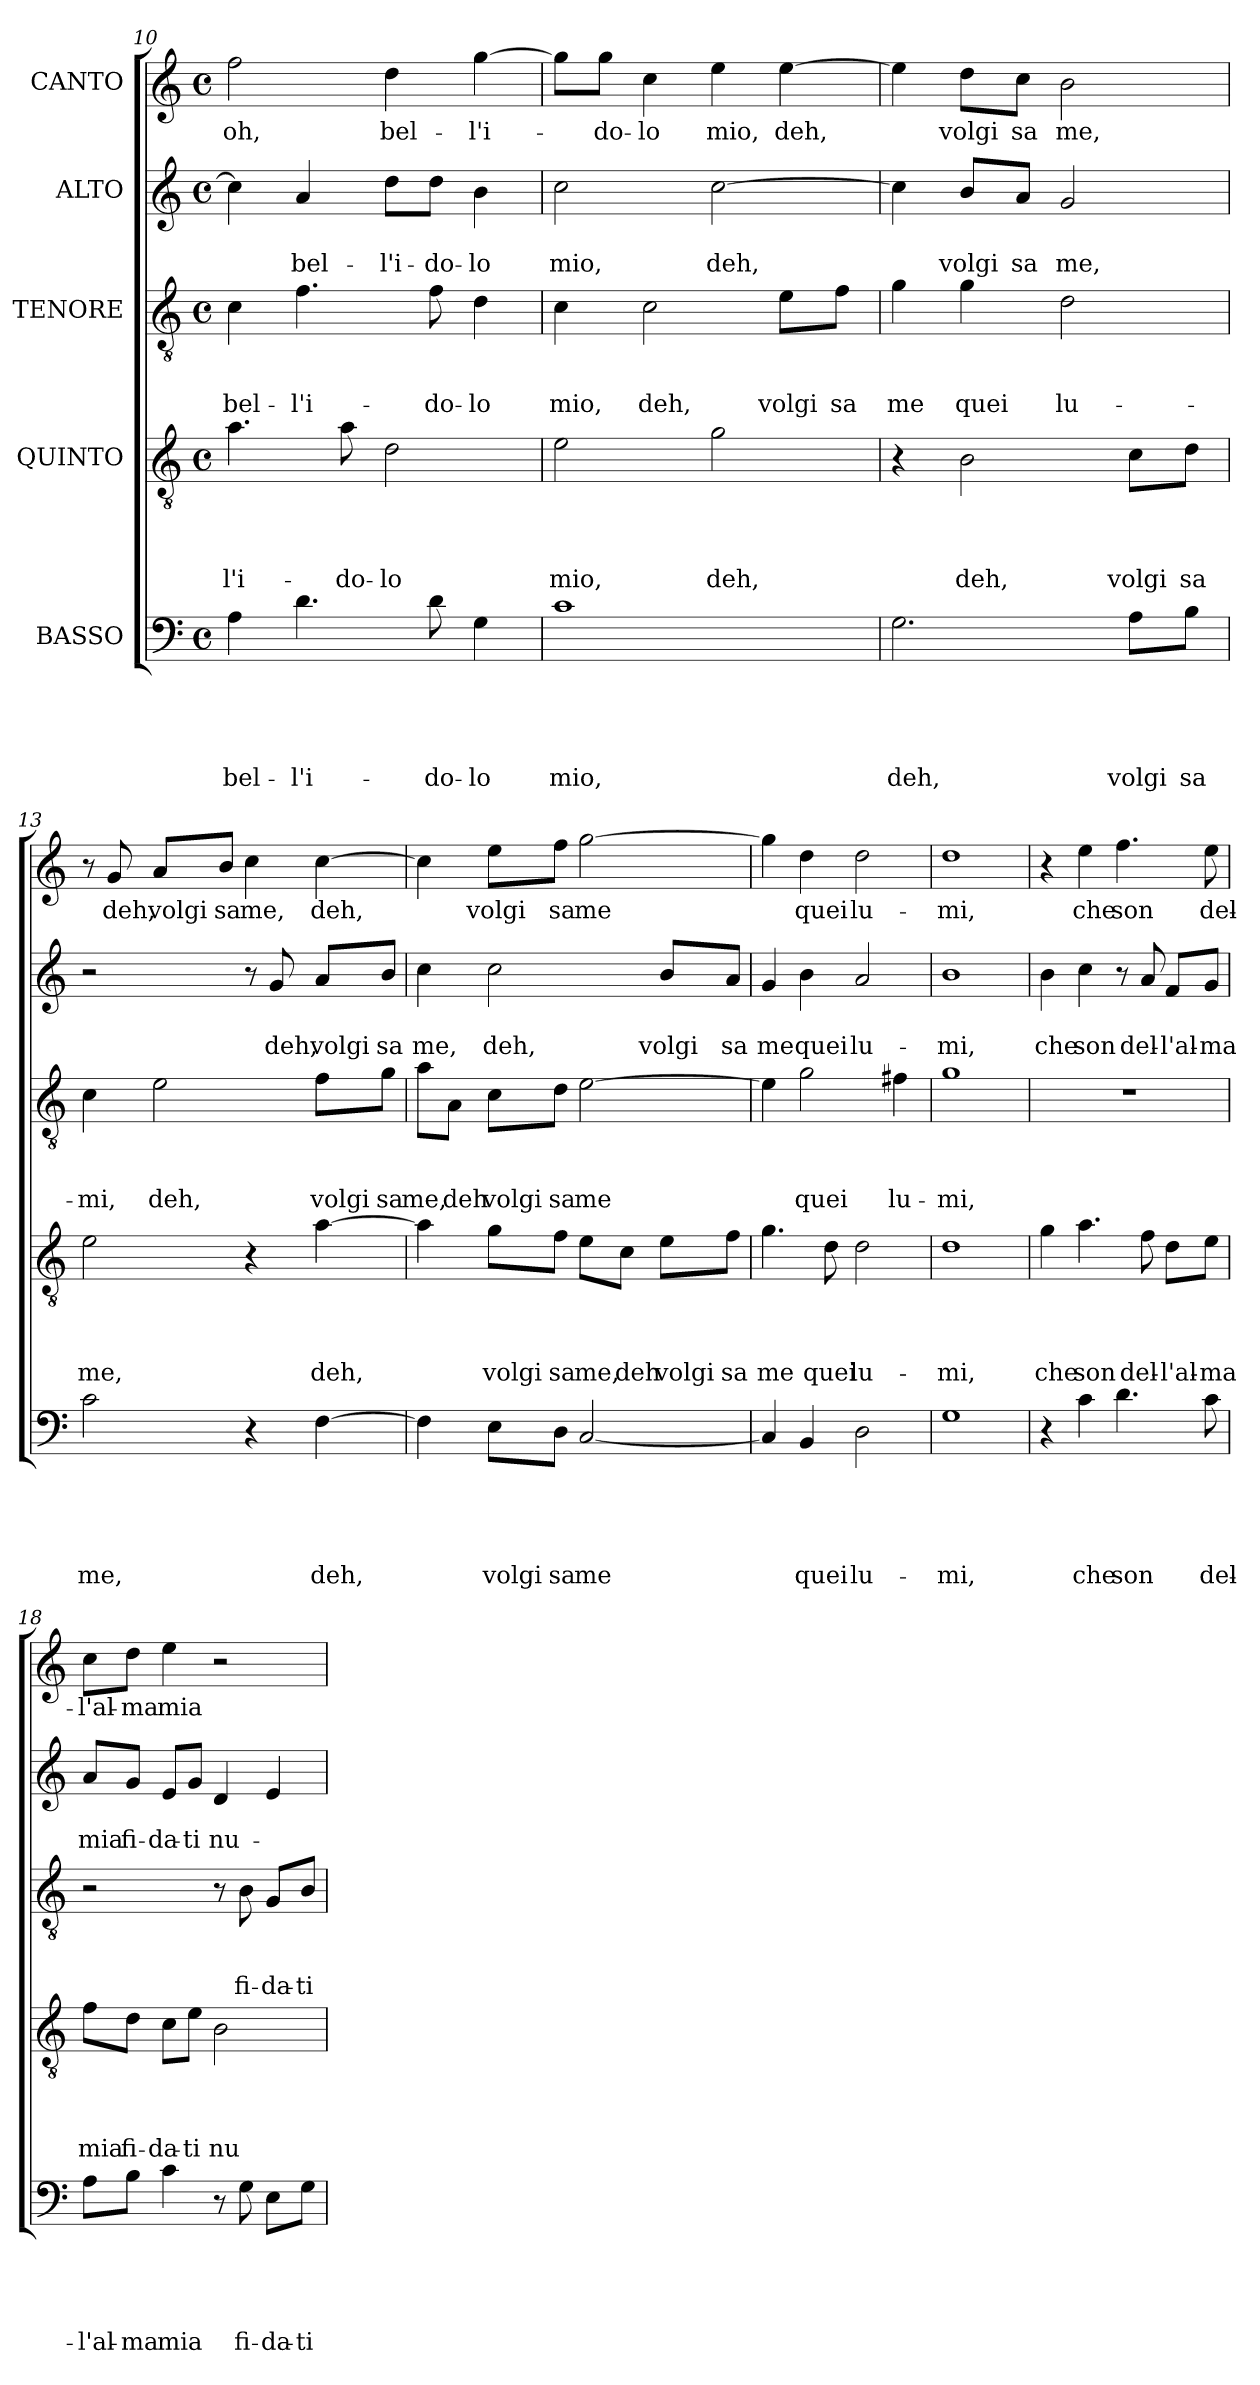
**kern	**text	**text	**text	**text	**text	**kern	**text	**text	**text	**text	**kern	**text	**text	**text	**kern	**text	**text	**kern	**text
*part5	*part5	*part5	*part5	*part5	*part5	*part4	*part4	*part4	*part4	*part4	*part3	*part3	*part3	*part3	*part2	*part2	*part2	*part1	*part1
*staff5	*staff5	*staff5	*staff5	*staff5	*staff5	*staff4	*staff4	*staff4	*staff4	*staff4	*staff3	*staff3	*staff3	*staff3	*staff2	*staff2	*staff2	*staff1	*staff1
*I"BASSO	*	*	*	*	*	*I"QUINTO	*	*	*	*	*I"TENORE	*	*	*	*I"ALTO	*	*	*I"CANTO	*
*clefF4	*	*	*	*	*	*clefGv2	*	*	*	*	*clefGv2	*	*	*	*clefG2	*	*	*clefG2	*
*k[]	*	*	*	*	*	*k[]	*	*	*	*	*k[]	*	*	*	*k[]	*	*	*k[]	*
*C:	*	*	*	*	*	*C:	*	*	*	*	*C:	*	*	*	*C:	*	*	*C:	*
*M4/4	*	*	*	*	*	*M4/4	*	*	*	*	*M4/4	*	*	*	*M4/4	*	*	*M4/4	*
*met(c)	*	*	*	*	*	*met(c)	*	*	*	*	*met(c)	*	*	*	*met(c)	*	*	*met(c)	*
=10	=10	=10	=10	=10	=10	=10	=10	=10	=10	=10	=10	=10	=10	=10	=10	=10	=10	=10	=10
!	!	!	!	!	!LO:LY:b	!	!	!	!	!LO:LY:b	!	!	!	!LO:LY:b	!	!	!	!	!LO:LY:b
4A\	.	.	.	.	bel-	4.a\	.	.	.	-l'i-	4c\	.	.	bel-	4cc\]	.	.	2ff\	oh,
!	!	!	!	!	!LO:LY:b	!	!	!	!	!	!	!	!	!LO:LY:b	!	!	!LO:LY:b	!	!
4.d\	.	.	.	.	-l'i-	.	.	.	.	.	4.f\	.	.	-l'i-	4a/	.	bel-	.	.
!	!	!	!	!	!	!	!	!	!	!LO:LY:b	!	!	!	!	!	!	!	!	!
.	.	.	.	.	.	8a\	.	.	.	-do-	.	.	.	.	.	.	.	.	.
!	!	!	!	!	!	!	!	!	!	!LO:LY:b	!	!	!	!	!	!	!LO:LY:b	!	!LO:LY:b
.	.	.	.	.	.	2d\	.	.	.	-lo	.	.	.	.	8dd\L	.	-l'i-	4dd\	bel-
!	!	!	!	!	!LO:LY:b	!	!	!	!	!	!	!	!	!LO:LY:b	!	!	!LO:LY:b	!	!
8d\	.	.	.	.	-do-	.	.	.	.	.	8f\	.	.	-do-	8dd\J	.	-do-	.	.
!	!	!	!	!	!LO:LY:b:rj	!	!	!	!	!	!	!	!	!LO:LY:b:rj	!	!	!LO:LY:b:rj	!	!LO:LY:b
4G\	.	.	.	.	-lo	.	.	.	.	.	4d\	.	.	-lo	4b\	.	-lo	[>4gg\	-l'i-
!!LO:PB:g=z
=11	=11	=11	=11	=11	=11	=11	=11	=11	=11	=11	=11	=11	=11	=11	=11	=11	=11	=11	=11
!	!	!	!	!	!LO:LY:b	!	!	!	!	!LO:LY:b	!	!	!	!LO:LY:b	!	!	!LO:LY:b	!	!
1c	.	.	.	.	mio,	2e\	.	.	.	mio,	4c\	.	.	mio,	2cc\	.	mio,	8gg\L]	.
!	!	!	!	!	!	!	!	!	!	!	!	!	!	!	!	!	!	!	!LO:LY:b
.	.	.	.	.	.	.	.	.	.	.	.	.	.	.	.	.	.	8gg\J	-do-
!	!	!	!	!	!	!	!	!	!	!	!	!	!	!LO:LY:b	!	!	!	!	!LO:LY:b:rj
.	.	.	.	.	.	.	.	.	.	.	2c\	.	.	deh,	.	.	.	4cc\	-lo
!	!	!	!	!	!	!	!	!	!	!LO:LY:b	!	!	!	!	!	!	!LO:LY:b	!	!LO:LY:b
.	.	.	.	.	.	2g\	.	.	.	deh,	.	.	.	.	[>2cc\	.	deh,	4ee\	mio,
!	!	!	!	!	!	!	!	!	!	!	!	!	!	!LO:LY:b	!	!	!	!	!LO:LY:b
.	.	.	.	.	.	.	.	.	.	.	8e\L	.	.	vol­gi	.	.	.	[>4ee\	deh,
!	!	!	!	!	!	!	!	!	!	!	!	!	!	!LO:LY:b	!	!	!	!	!
.	.	.	.	.	.	.	.	.	.	.	8f\J	.	.	sa	.	.	.	.	.
=12	=12	=12	=12	=12	=12	=12	=12	=12	=12	=12	=12	=12	=12	=12	=12	=12	=12	=12	=12
!	!	!	!	!	!LO:LY:b	!	!	!	!	!	!	!	!	!LO:LY:b	!	!	!	!	!
2.G\	.	.	.	.	deh,	4r	.	.	.	.	4g\	.	.	me	4cc\]	.	.	4ee\]	.
!	!	!	!	!	!	!	!	!	!	!LO:LY:b	!	!	!	!LO:LY:b	!	!	!LO:LY:b	!	!LO:LY:b
.	.	.	.	.	.	2B\	.	.	.	deh,	4g\	.	.	quei	8b/L	.	vol­gi	8dd\L	vol­gi
!	!	!	!	!	!	!	!	!	!	!	!	!	!	!	!	!	!LO:LY:b	!	!LO:LY:b
.	.	.	.	.	.	.	.	.	.	.	.	.	.	.	8a/J	.	sa	8cc\J	sa
!	!	!	!	!	!	!	!	!	!	!	!	!	!	!LO:LY:b	!	!	!LO:LY:b	!	!LO:LY:b
.	.	.	.	.	.	.	.	.	.	.	2d\	.	.	lu-	2g/	.	me,	2b\	me,
!	!	!	!	!	!LO:LY:b	!	!	!	!	!LO:LY:b	!	!	!	!	!	!	!	!	!
8A\L	.	.	.	.	vol­gi	8c\L	.	.	.	vol­gi	.	.	.	.	.	.	.	.	.
!	!	!	!	!	!LO:LY:b	!	!	!	!	!LO:LY:b	!	!	!	!	!	!	!	!	!
8B\J	.	.	.	.	sa	8d\J	.	.	.	sa	.	.	.	.	.	.	.	.	.
=13	=13	=13	=13	=13	=13	=13	=13	=13	=13	=13	=13	=13	=13	=13	=13	=13	=13	=13	=13
!	!	!	!	!	!LO:LY:b	!	!	!	!	!LO:LY:b	!	!	!	!LO:LY:b	!	!	!	!	!
2c\	.	.	.	.	me,	2e\	.	.	.	me,	4c\	.	.	-mi,	2r	.	.	8r	.
!	!	!	!	!	!	!	!	!	!	!	!	!	!	!	!	!	!	!	!LO:LY:b
.	.	.	.	.	.	.	.	.	.	.	.	.	.	.	.	.	.	8g/	deh,
!	!	!	!	!	!	!	!	!	!	!	!	!	!	!LO:LY:b	!	!	!	!	!LO:LY:b
.	.	.	.	.	.	.	.	.	.	.	2e\	.	.	deh,	.	.	.	8a/L	vol­gi
!	!	!	!	!	!	!	!	!	!	!	!	!	!	!	!	!	!	!	!LO:LY:b
.	.	.	.	.	.	.	.	.	.	.	.	.	.	.	.	.	.	8b/J	sa
!	!	!	!	!	!	!	!	!	!	!	!	!	!	!	!	!	!	!	!LO:LY:b
4r	.	.	.	.	.	4r	.	.	.	.	.	.	.	.	8r	.	.	4cc\	me,
!	!	!	!	!	!	!	!	!	!	!	!	!	!	!	!	!	!LO:LY:b	!	!
.	.	.	.	.	.	.	.	.	.	.	.	.	.	.	8g/	.	deh,	.	.
!	!	!	!	!	!LO:LY:b	!	!	!	!	!LO:LY:b	!	!	!	!LO:LY:b	!	!	!LO:LY:b	!	!LO:LY:b
[>4F\	.	.	.	.	deh,	[>4a\	.	.	.	deh,	8f\L	.	.	vol­gi	8a/L	.	vol­gi	[>4cc\	deh,
!	!	!	!	!	!	!	!	!	!	!	!	!	!	!LO:LY:b	!	!	!LO:LY:b	!	!
.	.	.	.	.	.	.	.	.	.	.	8g\J	.	.	sa	8b/J	.	sa	.	.
=14	=14	=14	=14	=14	=14	=14	=14	=14	=14	=14	=14	=14	=14	=14	=14	=14	=14	=14	=14
!	!	!	!	!	!	!	!	!	!	!	!	!	!	!LO:LY:b	!	!	!LO:LY:b	!	!
4F\]	.	.	.	.	.	4a\]	.	.	.	.	8a\L	.	.	me,	4cc\	.	me,	4cc\]	.
!	!	!	!	!	!	!	!	!	!	!	!	!	!	!LO:LY:b	!	!	!	!	!
.	.	.	.	.	.	.	.	.	.	.	8A\J	.	.	deh	.	.	.	.	.
!	!	!	!	!	!LO:LY:b	!	!	!	!	!LO:LY:b	!	!	!	!LO:LY:b	!	!	!LO:LY:b	!	!LO:LY:b
8E\L	.	.	.	.	vol­gi	8g\L	.	.	.	vol­gi	8c\L	.	.	vol­gi	2cc\	.	deh,	8ee\L	vol­gi
!	!	!	!	!	!LO:LY:b	!	!	!	!	!LO:LY:b	!	!	!	!LO:LY:b	!	!	!	!	!LO:LY:b
8D\J	.	.	.	.	sa	8f\J	.	.	.	sa	8d\J	.	.	sa	.	.	.	8ff\J	sa
!	!	!	!	!	!LO:LY:b	!	!	!	!	!LO:LY:b	!	!	!	!LO:LY:b	!	!	!	!	!LO:LY:b
[<2C/	.	.	.	.	me	8e\L	.	.	.	me,	[>2e\	.	.	me	.	.	.	[>2gg\	me
!	!	!	!	!	!	!	!	!	!	!LO:LY:b	!	!	!	!	!	!	!	!	!
.	.	.	.	.	.	8c\J	.	.	.	deh	.	.	.	.	.	.	.	.	.
!	!	!	!	!	!	!	!	!	!	!LO:LY:b	!	!	!	!	!	!	!LO:LY:b	!	!
.	.	.	.	.	.	8e\L	.	.	.	vol­gi	.	.	.	.	8b/L	.	vol­gi	.	.
!	!	!	!	!	!	!	!	!	!	!LO:LY:b	!	!	!	!	!	!	!LO:LY:b	!	!
.	.	.	.	.	.	8f\J	.	.	.	sa	.	.	.	.	8a/J	.	sa	.	.
=15	=15	=15	=15	=15	=15	=15	=15	=15	=15	=15	=15	=15	=15	=15	=15	=15	=15	=15	=15
!	!	!	!	!	!	!	!	!	!	!LO:LY:b	!	!	!	!	!	!	!LO:LY:b	!	!
4C/]	.	.	.	.	.	4.g\	.	.	.	me	4e\]	.	.	.	4g/	.	me	4gg\]	.
!	!	!	!	!	!LO:LY:b	!	!	!	!	!	!	!	!	!LO:LY:b	!	!	!LO:LY:b	!	!LO:LY:b
4BB/	.	.	.	.	quei	.	.	.	.	.	2g\	.	.	quei	4b\	.	quei	4dd\	quei
!	!	!	!	!	!	!	!	!	!	!LO:LY:b	!	!	!	!	!	!	!	!	!
.	.	.	.	.	.	8d\	.	.	.	quei	.	.	.	.	.	.	.	.	.
!	!	!	!	!	!LO:LY:b	!	!	!	!	!LO:LY:b	!	!	!	!	!	!	!LO:LY:b	!	!LO:LY:b
2D\	.	.	.	.	lu-	2d\	.	.	.	lu-	.	.	.	.	2a/	.	lu-	2dd\	lu-
!	!	!	!	!	!	!	!	!	!	!	!	!	!	!LO:LY:b	!	!	!	!	!
.	.	.	.	.	.	.	.	.	.	.	4f#X\	.	.	lu-	.	.	.	.	.
!!LO:LB:g=z
=16	=16	=16	=16	=16	=16	=16	=16	=16	=16	=16	=16	=16	=16	=16	=16	=16	=16	=16	=16
!	!	!	!	!	!LO:LY:b	!	!	!	!	!LO:LY:b	!	!	!	!LO:LY:b	!	!	!LO:LY:b	!	!LO:LY:b
1G	.	.	.	.	-mi,	1d	.	.	.	-mi,	1g	.	.	-mi,	1b	.	-mi,	1dd	-mi,
=17	=17	=17	=17	=17	=17	=17	=17	=17	=17	=17	=17	=17	=17	=17	=17	=17	=17	=17	=17
!	!	!	!	!	!	!	!	!	!	!LO:LY:b	!	!	!	!	!	!	!LO:LY:b	!	!
4r	.	.	.	.	.	4g\	.	.	.	che	1r	.	.	.	4b\	.	che	4r	.
!	!	!	!	!	!LO:LY:b	!	!	!	!	!LO:LY:b	!	!	!	!	!	!	!LO:LY:b	!	!LO:LY:b
4c\	.	.	.	.	che	4.a\	.	.	.	son	.	.	.	.	4cc\	.	son	4ee\	che
!	!	!	!	!	!LO:LY:b	!	!	!	!	!	!	!	!	!	!	!	!	!	!LO:LY:b
4.d\	.	.	.	.	son	.	.	.	.	.	.	.	.	.	8r	.	.	4.ff\	son
!	!	!	!	!	!	!	!	!	!	!LO:LY:b	!	!	!	!	!	!	!LO:LY:b	!	!
.	.	.	.	.	.	8f\	.	.	.	del-	.	.	.	.	8a/	.	del-	.	.
!	!	!	!	!	!	!	!	!	!	!LO:LY:b	!	!	!	!	!	!	!LO:LY:b	!	!
.	.	.	.	.	.	8d\L	.	.	.	-l'al-	.	.	.	.	8f/L	.	-l'al-	.	.
!	!	!	!	!	!LO:LY:b	!	!	!	!	!LO:LY:b:rj	!	!	!	!	!	!	!LO:LY:b:rj	!	!LO:LY:b
8c\	.	.	.	.	del-	8e\J	.	.	.	-ma	.	.	.	.	8g/J	.	-ma	8ee\	del-
=18	=18	=18	=18	=18	=18	=18	=18	=18	=18	=18	=18	=18	=18	=18	=18	=18	=18	=18	=18
!	!	!	!	!	!LO:LY:b	!	!	!	!	!LO:LY:b	!	!	!	!	!	!	!LO:LY:b	!	!LO:LY:b
8A\L	.	.	.	.	-l'al-	8f\L	.	.	.	mia	2r	.	.	.	8a/L	.	mia	8cc\L	-l'al-
!	!	!	!	!	!LO:LY:b:rj	!	!	!	!	!LO:LY:b	!	!	!	!	!	!	!LO:LY:b	!	!LO:LY:b:rj
8B\J	.	.	.	.	-ma	8d\J	.	.	.	fi-	.	.	.	.	8g/J	.	fi-	8dd\J	-ma
!	!	!	!	!	!LO:LY:b	!	!	!	!	!LO:LY:b	!	!	!	!	!	!	!LO:LY:b	!	!LO:LY:b
4c\	.	.	.	.	mia	8c\L	.	.	.	-da-	.	.	.	.	8e/L	.	-da-	4ee\	mia
!	!	!	!	!	!	!	!	!	!	!LO:LY:b	!	!	!	!	!	!	!LO:LY:b	!	!
.	.	.	.	.	.	8e\J	.	.	.	-ti	.	.	.	.	8g/J	.	-ti	.	.
!	!	!	!	!	!	!	!	!	!	!LO:LY:b	!	!	!	!	!	!	!LO:LY:b	!	!
8r	.	.	.	.	.	2B\	.	.	.	nu-	8r	.	.	.	4d/	.	nu-	2r	.
!	!	!	!	!	!LO:LY:b	!	!	!	!	!	!	!	!	!LO:LY:b	!	!	!	!	!
8G\	.	.	.	.	fi-	.	.	.	.	.	8B\	.	.	fi-	.	.	.	.	.
!	!	!	!	!	!LO:LY:b	!	!	!	!	!	!	!	!	!LO:LY:b	!	!	!	!	!
8E\L	.	.	.	.	-da-	.	.	.	.	.	8G/L	.	.	-da-	4e/	.	.	.	.
!	!	!	!	!	!LO:LY:b	!	!	!	!	!	!	!	!	!LO:LY:b	!	!	!	!	!
8G\J	.	.	.	.	-ti	.	.	.	.	.	8B/J	.	.	-ti	.	.	.	.	.
=	=	=	=	=	=	=	=	=	=	=	=	=	=	=	=	=	=	=	=
*-	*-	*-	*-	*-	*-	*-	*-	*-	*-	*-	*-	*-	*-	*-	*-	*-	*-	*-	*-
